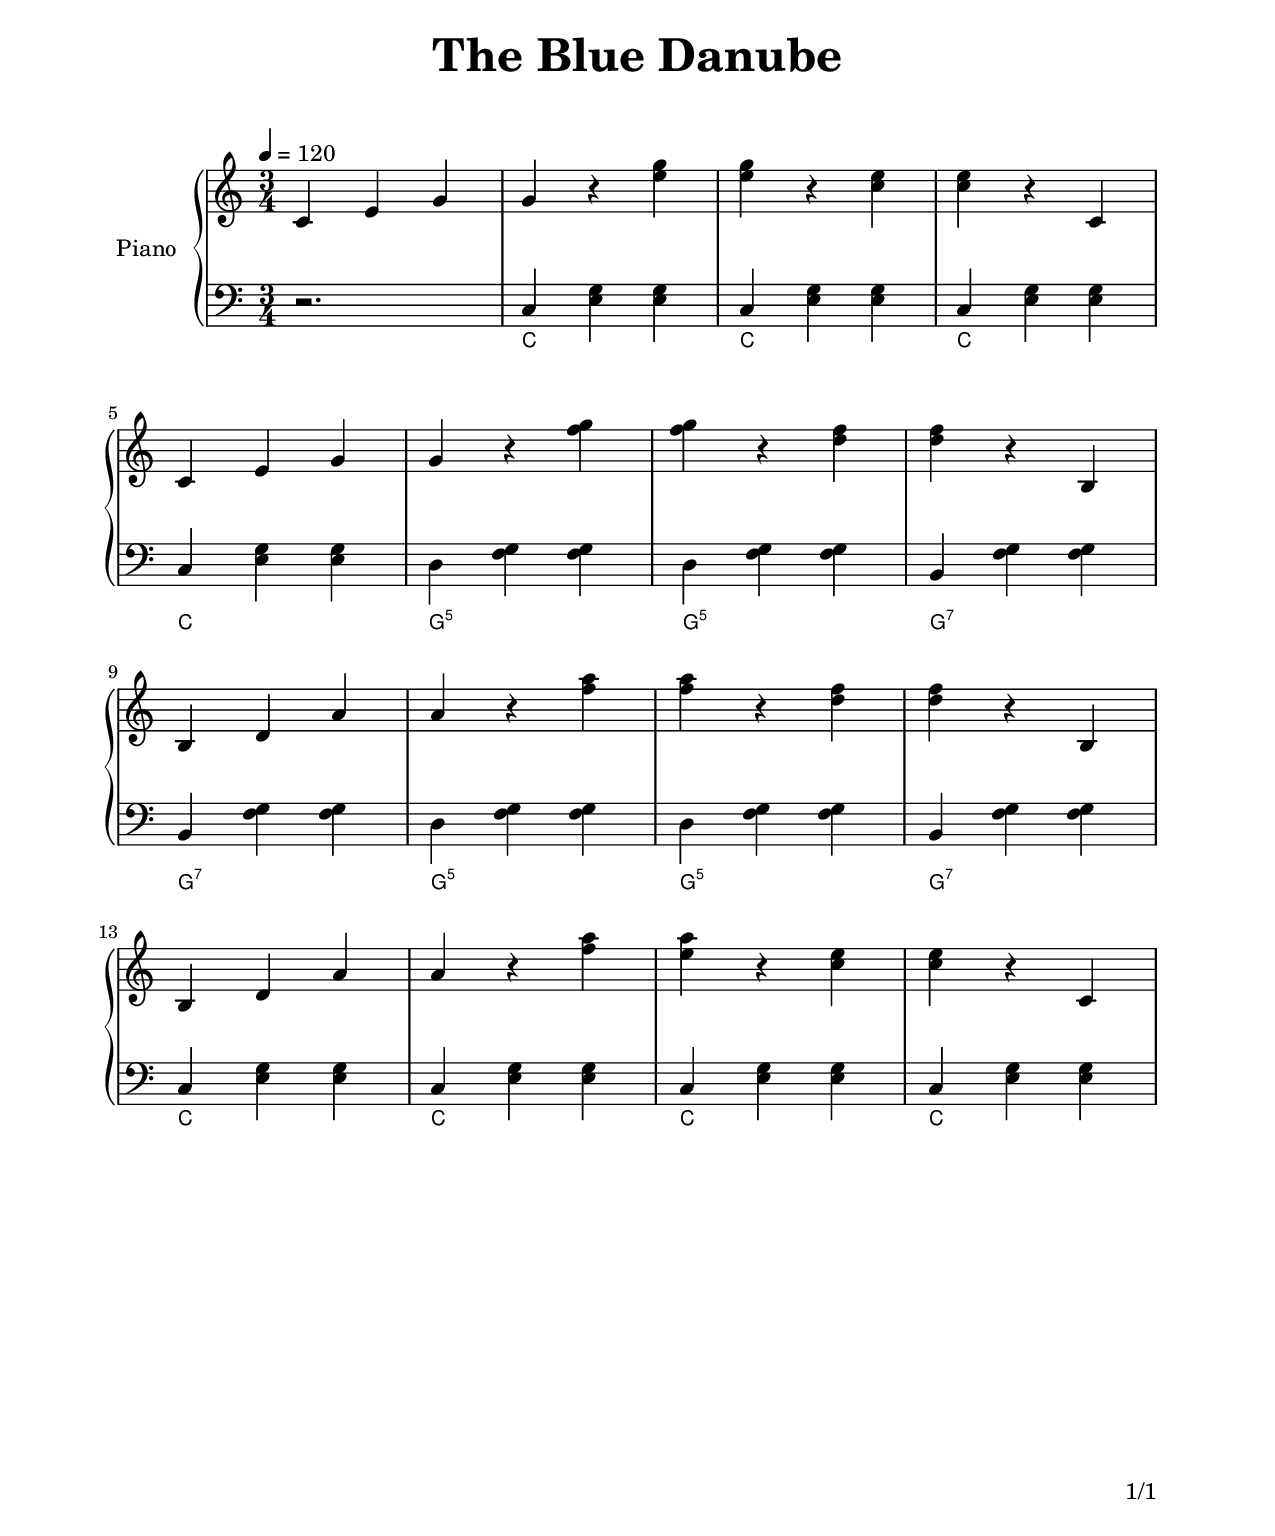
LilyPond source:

\version "2.24.3"
\include "../settings.v1.ly"

\header {
  title = \markup \override #'((font-size . 6)) "The Blue Danube"
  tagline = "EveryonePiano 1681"
}

\paper {
  total-page = 1
}

\markup \vspace #1.5

C      = { c4  <<e4 g4>> <<e4 g4>> }
Gfive  = { d4  <<f4 g4>> <<f4 g4>> }
Gseven = { b,4 <<f4 g4>> <<f4 g4>> }

\score {
  \new PianoStaff \with {
    instrumentName = "Piano"
  } <<
    \new Staff {
      \tempo 4 = 120
      \clef treble
      \key c \major
      \time 3/4
      
      c'4 e'4 g'4 | g'4 r4 <<e''4 g''4>> | <<e''4 g''4>> r4 <<c''4 e''4>> | <<c''4 e''4>> r4 c'4 | \break
      c'4 e'4 g'4 | g'4 r4 <<f''4 g''4>> | <<f''4 g''4>> r4 <<d''4 f''4>> | <<d''4 f''4>> r4 b4  | \break
      b4  d'4 a'4 | a'4 r4 <<f''4 a''4>> | <<f''4 a''4>> r4 <<d''4 f''4>> | <<d''4 f''4>> r4 b4  | \break
      b4  d'4 a'4 | a'4 r4 <<f''4 a''4>> | <<e''4 a''4>> r4 <<c''4 e''4>> | <<c''4 e''4>> r4 c'4 | \break
    }
    \new Staff {
      \clef bass
      \key c \major
      \time 3/4
      
      r2.     | \C     | \C     | \C      |
      \C      | \Gfive | \Gfive | \Gseven |
      \Gseven | \Gfive | \Gfive | \Gseven |
      \C      | \C     | \C     | \C      |
    }
    \chords {
      
      r2.   | c2.   | c2.   | c2.   |
      c2.   | g2.:5 | g2.:5 | g2.:7 |
      g2.:7 | g2.:5 | g2.:5 | g2.:7 |
      c2.   | c2.   | c2.   | c2.   |
    }
  >>
  \layout {}
  \midi {}
}
